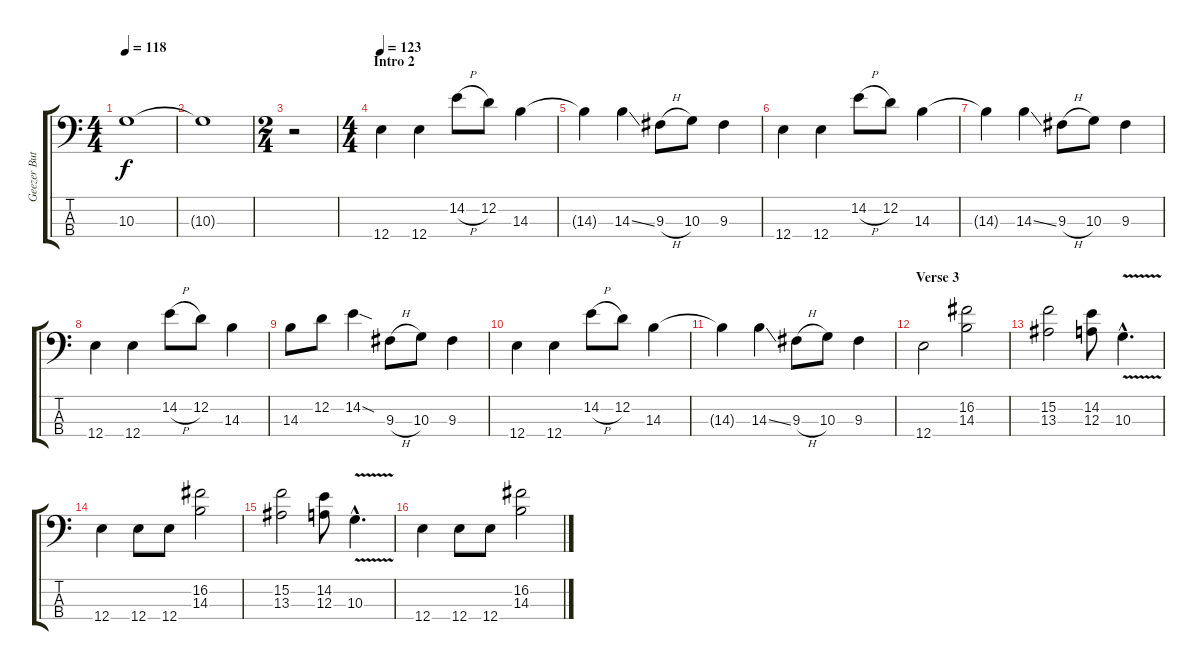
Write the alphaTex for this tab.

\track ("Geezer Butler" "Geezer But") {instrument electricbassfinger}
\staff {score tabs}
\tuning (G2 D2 A1 E1) {hide}
\ts (4 4)
\tempo 118
\clef f4
\ks c
10.3{t}.1{dy f} |
10.3{t}.1 |
\ts (2 4)
r.2 |
\ts (4 4)
\section ("" "Intro 2")
\tempo 123
12.4.4 12.4.4 14.2{h}.8 12.2.8 14.3.4 |
14.3{t}.4 14.3{ss}.4 9.3{h}.8 10.3.8 9.3.4 |
12.4.4 12.4.4 14.2{h}.8 12.2.8 14.3.4 |
14.3{t}.4 14.3{ss}.4 9.3{h}.8 10.3.8 9.3.4 |
12.4.4 12.4.4 14.2{h}.8 12.2.8 14.3.4 |
14.3.8 12.2.8 14.2{sod}.4 9.3{h}.8 10.3.8 9.3.4 |
12.4.4 12.4.4 14.2{h}.8 12.2.8 14.3.4 |
14.3{t}.4 14.3{ss}.4 9.3{h}.8 10.3.8 9.3.4 |
\section ("" "Verse 3")
12.4.2 (16.2 14.3).2 |
(15.2 13.3).2 (14.2 12.3).8 10.3{v hac}.4{d} |
12.4.4 12.4.8 12.4.8 (16.2 14.3).2 |
(15.2 13.3).2 (14.2 12.3).8 10.3{v hac}.4{d} |
12.4.4 12.4.8 12.4.8 (16.2 14.3).2
